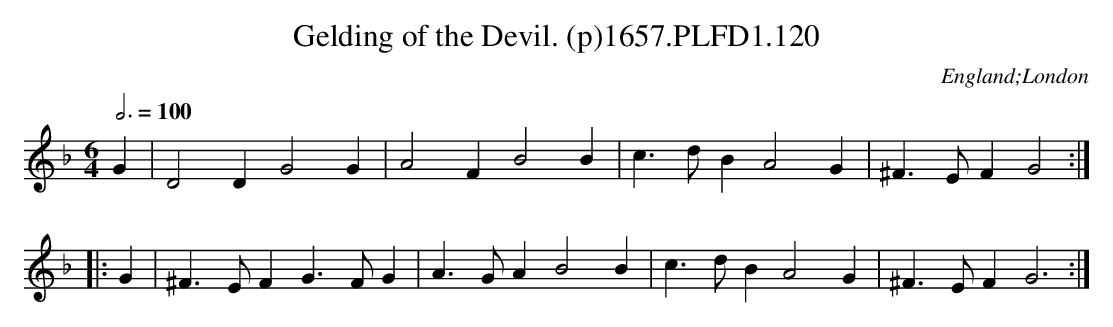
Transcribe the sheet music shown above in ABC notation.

X:1
T:Gelding of the Devil. (p)1657.PLFD1.120
M:6/4
L:1/4
Q:3/4=100
O:England;London
K:F
G|D2 D G2 G|A2 F B2 B|c>dB A2 G|^F>EF G2:|
|:G|^F>EF  G>FG|A>GA B2 B|c>dB A2 G|^F>EF G3:|
